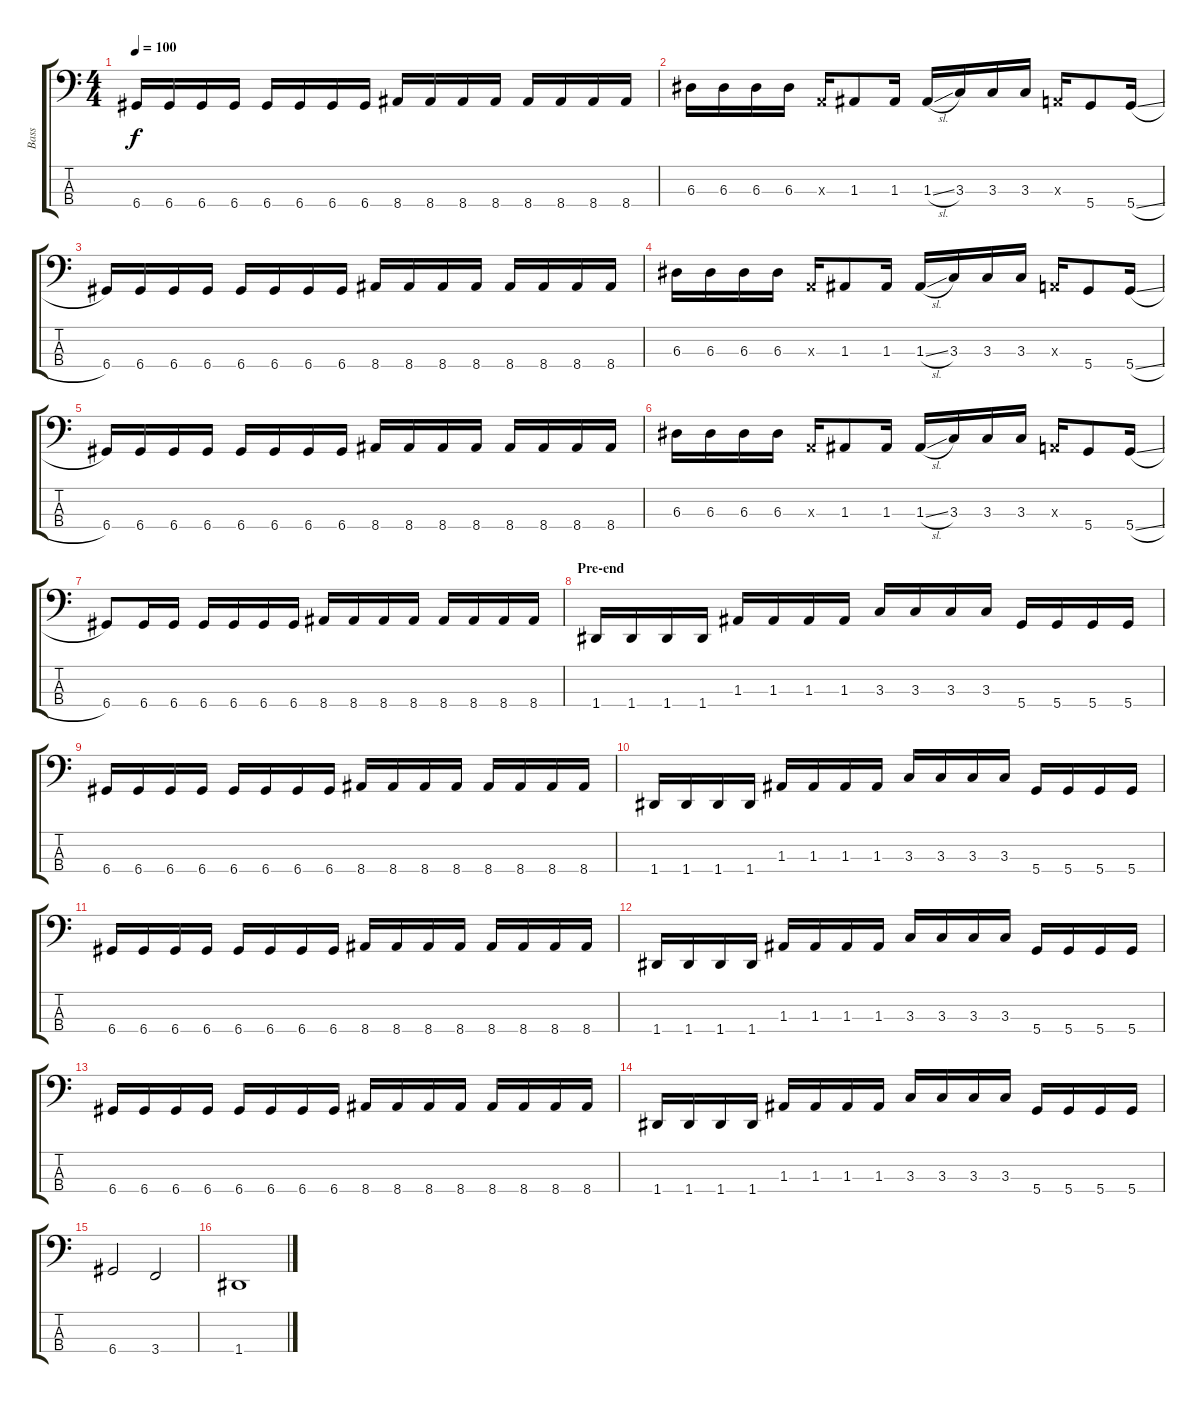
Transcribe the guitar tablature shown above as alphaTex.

\track ("Bass" "Bass") {instrument electricbasspick}
\staff {score tabs}
\tuning (G2 D2 A1 D1) {hide}
\ts (4 4)
\tempo 100
\clef f4
\ks c
6.4.16{dy f} 6.4.16 6.4.16 6.4.16 6.4.16 6.4.16 6.4.16 6.4.16 8.4.16 8.4.16 8.4.16 8.4.16 8.4.16 8.4.16 8.4.16 8.4.16 |
6.3.16 6.3.16 6.3.16 6.3.16 0.3{x}.16 1.3.8 1.3.16 1.3{sl}.16 3.3.16 3.3.16 3.3.16 0.3{x}.16 5.4.8 5.4{sl}.16 |
6.4.16 6.4.16 6.4.16 6.4.16 6.4.16 6.4.16 6.4.16 6.4.16 8.4.16 8.4.16 8.4.16 8.4.16 8.4.16 8.4.16 8.4.16 8.4.16 |
6.3.16 6.3.16 6.3.16 6.3.16 0.3{x}.16 1.3.8 1.3.16 1.3{sl}.16 3.3.16 3.3.16 3.3.16 0.3{x}.16 5.4.8 5.4{sl}.16 |
6.4.16 6.4.16 6.4.16 6.4.16 6.4.16 6.4.16 6.4.16 6.4.16 8.4.16 8.4.16 8.4.16 8.4.16 8.4.16 8.4.16 8.4.16 8.4.16 |
6.3.16 6.3.16 6.3.16 6.3.16 0.3{x}.16 1.3.8 1.3.16 1.3{sl}.16 3.3.16 3.3.16 3.3.16 0.3{x}.16 5.4.8 5.4{sl}.16 |
6.4.8 6.4.16 6.4.16 6.4.16 6.4.16 6.4.16 6.4.16 8.4.16 8.4.16 8.4.16 8.4.16 8.4.16 8.4.16 8.4.16 8.4.16 |
\section ("" "Pre-end")
1.4.16 1.4.16 1.4.16 1.4.16 1.3.16 1.3.16 1.3.16 1.3.16 3.3.16 3.3.16 3.3.16 3.3.16 5.4.16 5.4.16 5.4.16 5.4.16 |
6.4.16 6.4.16 6.4.16 6.4.16 6.4.16 6.4.16 6.4.16 6.4.16 8.4.16 8.4.16 8.4.16 8.4.16 8.4.16 8.4.16 8.4.16 8.4.16 |
1.4.16 1.4.16 1.4.16 1.4.16 1.3.16 1.3.16 1.3.16 1.3.16 3.3.16 3.3.16 3.3.16 3.3.16 5.4.16 5.4.16 5.4.16 5.4.16 |
6.4.16 6.4.16 6.4.16 6.4.16 6.4.16 6.4.16 6.4.16 6.4.16 8.4.16 8.4.16 8.4.16 8.4.16 8.4.16 8.4.16 8.4.16 8.4.16 |
1.4.16 1.4.16 1.4.16 1.4.16 1.3.16 1.3.16 1.3.16 1.3.16 3.3.16 3.3.16 3.3.16 3.3.16 5.4.16 5.4.16 5.4.16 5.4.16 |
6.4.16 6.4.16 6.4.16 6.4.16 6.4.16 6.4.16 6.4.16 6.4.16 8.4.16 8.4.16 8.4.16 8.4.16 8.4.16 8.4.16 8.4.16 8.4.16 |
1.4.16 1.4.16 1.4.16 1.4.16 1.3.16 1.3.16 1.3.16 1.3.16 3.3.16 3.3.16 3.3.16 3.3.16 5.4.16 5.4.16 5.4.16 5.4.16 |
6.4.2 3.4.2 |
1.4.1
